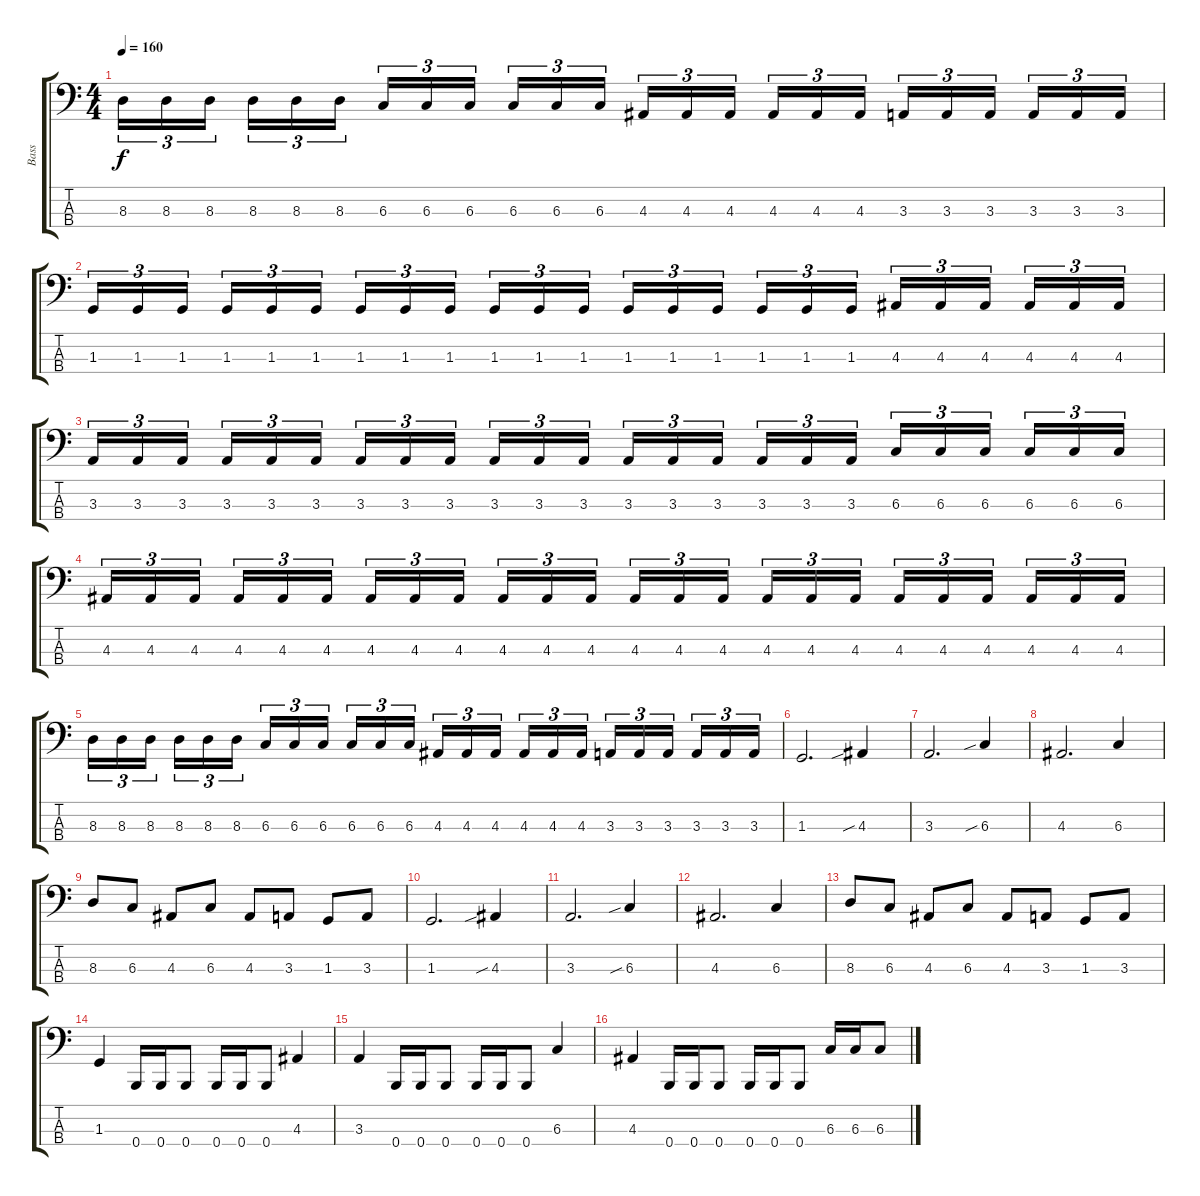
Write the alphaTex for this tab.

\track ("Bass" "Bass") {instrument electricbassfinger}
\staff {score tabs}
\tuning (E2 B1 Gb1 B0) {hide}
\ts (4 4)
\tempo 160
\clef f4
\ks c
8.3.16{tu (3 2) dy f} 8.3.16{tu (3 2)} 8.3.16{tu (3 2) beam splitsecondary} 8.3.16{tu (3 2)} 8.3.16{tu (3 2)} 8.3.16{tu (3 2)} 6.3.16{tu (3 2)} 6.3.16{tu (3 2)} 6.3.16{tu (3 2) beam splitsecondary} 6.3.16{tu (3 2)} 6.3.16{tu (3 2)} 6.3.16{tu (3 2)} 4.3.16{tu (3 2)} 4.3.16{tu (3 2)} 4.3.16{tu (3 2) beam splitsecondary} 4.3.16{tu (3 2)} 4.3.16{tu (3 2)} 4.3.16{tu (3 2)} 3.3.16{tu (3 2)} 3.3.16{tu (3 2)} 3.3.16{tu (3 2) beam splitsecondary} 3.3.16{tu (3 2)} 3.3.16{tu (3 2)} 3.3.16{tu (3 2)} |
1.3.16{tu (3 2)} 1.3.16{tu (3 2)} 1.3.16{tu (3 2) beam splitsecondary} 1.3.16{tu (3 2)} 1.3.16{tu (3 2)} 1.3.16{tu (3 2)} 1.3.16{tu (3 2)} 1.3.16{tu (3 2)} 1.3.16{tu (3 2) beam splitsecondary} 1.3.16{tu (3 2)} 1.3.16{tu (3 2)} 1.3.16{tu (3 2)} 1.3.16{tu (3 2)} 1.3.16{tu (3 2)} 1.3.16{tu (3 2) beam splitsecondary} 1.3.16{tu (3 2)} 1.3.16{tu (3 2)} 1.3.16{tu (3 2)} 4.3.16{tu (3 2)} 4.3.16{tu (3 2)} 4.3.16{tu (3 2) beam splitsecondary} 4.3.16{tu (3 2)} 4.3.16{tu (3 2)} 4.3.16{tu (3 2)} |
3.3.16{tu (3 2)} 3.3.16{tu (3 2)} 3.3.16{tu (3 2) beam splitsecondary} 3.3.16{tu (3 2)} 3.3.16{tu (3 2)} 3.3.16{tu (3 2)} 3.3.16{tu (3 2)} 3.3.16{tu (3 2)} 3.3.16{tu (3 2) beam splitsecondary} 3.3.16{tu (3 2)} 3.3.16{tu (3 2)} 3.3.16{tu (3 2)} 3.3.16{tu (3 2)} 3.3.16{tu (3 2)} 3.3.16{tu (3 2) beam splitsecondary} 3.3.16{tu (3 2)} 3.3.16{tu (3 2)} 3.3.16{tu (3 2)} 6.3.16{tu (3 2)} 6.3.16{tu (3 2)} 6.3.16{tu (3 2) beam splitsecondary} 6.3.16{tu (3 2)} 6.3.16{tu (3 2)} 6.3.16{tu (3 2)} |
4.3.16{tu (3 2)} 4.3.16{tu (3 2)} 4.3.16{tu (3 2) beam splitsecondary} 4.3.16{tu (3 2)} 4.3.16{tu (3 2)} 4.3.16{tu (3 2)} 4.3.16{tu (3 2)} 4.3.16{tu (3 2)} 4.3.16{tu (3 2) beam splitsecondary} 4.3.16{tu (3 2)} 4.3.16{tu (3 2)} 4.3.16{tu (3 2)} 4.3.16{tu (3 2)} 4.3.16{tu (3 2)} 4.3.16{tu (3 2) beam splitsecondary} 4.3.16{tu (3 2)} 4.3.16{tu (3 2)} 4.3.16{tu (3 2)} 4.3.16{tu (3 2)} 4.3.16{tu (3 2)} 4.3.16{tu (3 2) beam splitsecondary} 4.3.16{tu (3 2)} 4.3.16{tu (3 2)} 4.3.16{tu (3 2)} |
8.3.16{tu (3 2)} 8.3.16{tu (3 2)} 8.3.16{tu (3 2) beam splitsecondary} 8.3.16{tu (3 2)} 8.3.16{tu (3 2)} 8.3.16{tu (3 2)} 6.3.16{tu (3 2)} 6.3.16{tu (3 2)} 6.3.16{tu (3 2) beam splitsecondary} 6.3.16{tu (3 2)} 6.3.16{tu (3 2)} 6.3.16{tu (3 2)} 4.3.16{tu (3 2)} 4.3.16{tu (3 2)} 4.3.16{tu (3 2) beam splitsecondary} 4.3.16{tu (3 2)} 4.3.16{tu (3 2)} 4.3.16{tu (3 2)} 3.3.16{tu (3 2)} 3.3.16{tu (3 2)} 3.3.16{tu (3 2) beam splitsecondary} 3.3.16{tu (3 2)} 3.3.16{tu (3 2)} 3.3.16{tu (3 2)} |
1.3.2{d} 4.3{sib}.4 |
3.3.2{d} 6.3{sib}.4 |
4.3.2{d} 6.3.4 |
8.3.8 6.3.8 4.3.8 6.3.8 4.3.8 3.3.8 1.3.8 3.3.8 |
1.3.2{d} 4.3{sib}.4 |
3.3.2{d} 6.3{sib}.4 |
4.3.2{d} 6.3.4 |
8.3.8 6.3.8 4.3.8 6.3.8 4.3.8 3.3.8 1.3.8 3.3.8 |
1.3.4 0.4.16 0.4.16 0.4.8 0.4.16 0.4.16 0.4.8 4.3.4 |
3.3.4 0.4.16 0.4.16 0.4.8 0.4.16 0.4.16 0.4.8 6.3.4 |
4.3.4 0.4.16 0.4.16 0.4.8 0.4.16 0.4.16 0.4.8 6.3.16 6.3.16 6.3.8
